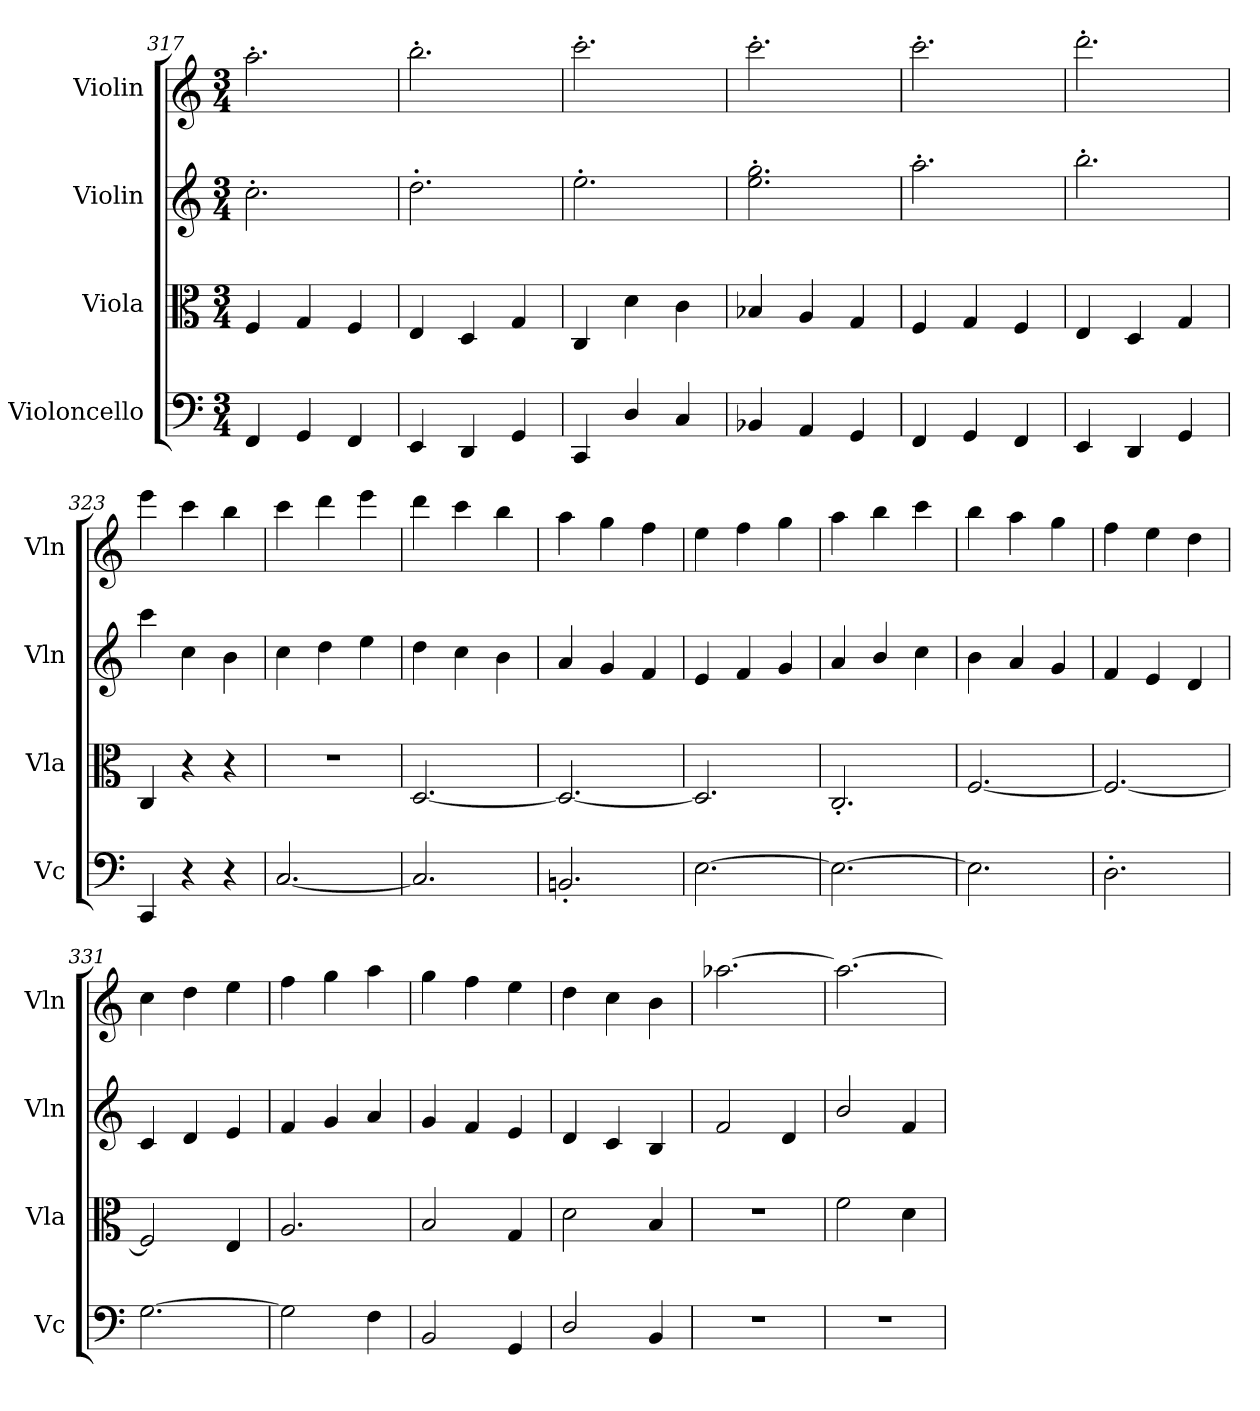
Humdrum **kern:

**kern	**kern	**kern	**kern
*part4	*part3	*part2	*part1
*staff4	*staff3	*staff2	*staff1
*I"Violoncello	*I"Viola	*I"Violin	*I"Violin
*I'Vc	*I'Vla	*I'Vln	*I'Vln
*clefF4	*clefC3	*clefG2	*clefG2
*k[]	*k[]	*k[]	*k[]
*M3/4	*M3/4	*M3/4	*M3/4
=317	=317	=317	=317
4FF/	4F/	2.cc'\	2.aa'\
4GG/	4G/	.	.
4FF/	4F/	.	.
=318	=318	=318	=318
4EE/	4E/	2.dd'\	2.bb'\
4DD/	4D/	.	.
4GG/	4G/	.	.
=319	=319	=319	=319
4CC/	4C/	2.ee'\	2.ccc'\
4D/	4d\	.	.
4C/	4c\	.	.
=320	=320	=320	=320
4BB-X/	4B-X/	2.ee'\ 2.gg'\	2.ccc'\
4AA/	4A/	.	.
4GG/	4G/	.	.
=321	=321	=321	=321
4FF/	4F/	2.aa'\	2.ccc'\
4GG/	4G/	.	.
4FF/	4F/	.	.
=322	=322	=322	=322
4EE/	4E/	2.bb'\	2.ddd'\
4DD/	4D/	.	.
4GG/	4G/	.	.
=323	=323	=323	=323
4CC/	4C/	4ccc\	4eee\
4r	4r	4cc\	4ccc\
4r	4r	4b\	4bb\
=324	=324	=324	=324
[2.C/	2.r	4cc\	4ccc\
.	.	4dd\	4ddd\
.	.	4ee\	4eee\
=325	=325	=325	=325
2.C/]	[2.D/	4dd\	4ddd\
.	.	4cc\	4ccc\
.	.	4b\	4bb\
=326	=326	=326	=326
2.BBn'/	2.D/_	4a/	4aa\
.	.	4g/	4gg\
.	.	4f/	4ff\
=327	=327	=327	=327
[2.E\	2.D/]	4e/	4ee\
.	.	4f/	4ff\
.	.	4g/	4gg\
=328	=328	=328	=328
2.E\_	2.C'/	4a/	4aa\
.	.	4b/	4bb\
.	.	4cc\	4ccc\
=329	=329	=329	=329
2.E\]	[2.F/	4b\	4bb\
.	.	4a/	4aa\
.	.	4g/	4gg\
=330	=330	=330	=330
2.D'\	2.F/_	4f/	4ff\
.	.	4e/	4ee\
.	.	4d/	4dd\
=331	=331	=331	=331
[2.G\	2F/]	4c/	4cc\
.	.	4d/	4dd\
.	4E/	4e/	4ee\
=332	=332	=332	=332
2G\]	2.A/	4f/	4ff\
.	.	4g/	4gg\
4F\	.	4a/	4aa\
=333	=333	=333	=333
2BB/	2B/	4g/	4gg\
.	.	4f/	4ff\
4GG/	4G/	4e/	4ee\
=334	=334	=334	=334
2D/	2d\	4d/	4dd\
.	.	4c/	4cc\
4BB/	4B/	4B/	4b\
=335	=335	=335	=335
2.r	2.r	2f/	[2.aa-X\
.	.	4d/	.
=336	=336	=336	=336
2.r	2f\	2b/	2.aa-\_
.	4d\	4f/	.
=	=	=	=
*-	*-	*-	*-
